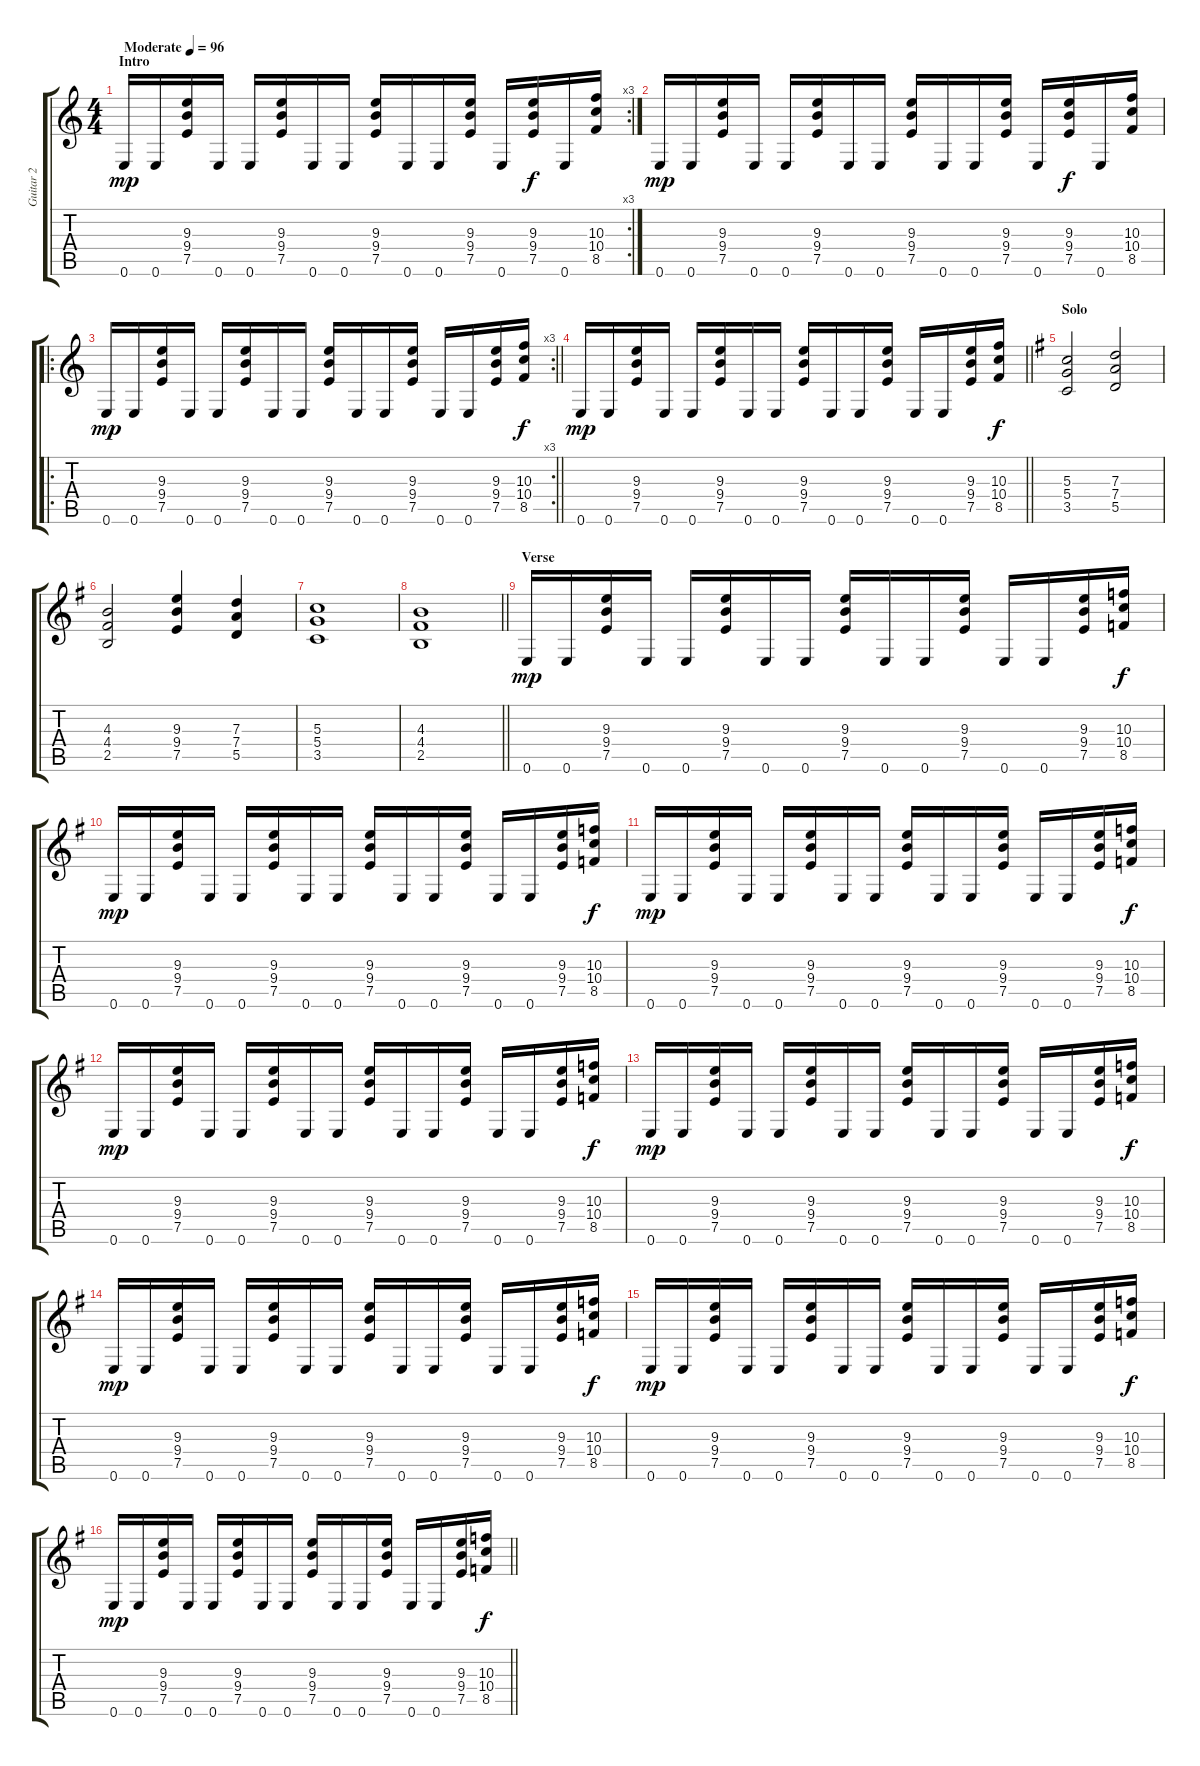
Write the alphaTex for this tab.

\track ("Guitar 2" "Guitar 2") {instrument distortionguitar}
\staff {score tabs}
\tuning (E4 B3 G3 D3 A2 E2) {hide}
\rc 3
\ts (4 4)
\section ("" "Intro")
\tempo (96 "Moderate")
\clef g2
\ks c
0.6.16{dy mp instrument distortionguitar} 0.6.16 (9.3 9.4 7.5).16 0.6.16 0.6.16 (9.3 9.4 7.5).16 0.6.16 0.6.16 (9.3 9.4 7.5).16 0.6.16 0.6.16 (9.3 9.4 7.5).16 0.6.16 (9.3 9.4 7.5).16{dy f} 0.6.16 (10.3 10.4 8.5).16 |
0.6.16{dy mp} 0.6.16 (9.3 9.4 7.5).16 0.6.16 0.6.16 (9.3 9.4 7.5).16 0.6.16 0.6.16 (9.3 9.4 7.5).16 0.6.16 0.6.16 (9.3 9.4 7.5).16 0.6.16 (9.3 9.4 7.5).16{dy f} 0.6.16 (10.3 10.4 8.5).16 |
\ro
\rc 3
\barLineRight lightlight
0.6.16{dy mp} 0.6.16 (9.3 9.4 7.5).16 0.6.16 0.6.16 (9.3 9.4 7.5).16 0.6.16 0.6.16 (9.3 9.4 7.5).16 0.6.16 0.6.16 (9.3 9.4 7.5).16 0.6.16 0.6.16 (9.3 9.4 7.5).16 (10.3 10.4 8.5).16{dy f} |
\barLineRight lightlight
0.6.16{dy mp} 0.6.16 (9.3 9.4 7.5).16 0.6.16 0.6.16 (9.3 9.4 7.5).16 0.6.16 0.6.16 (9.3 9.4 7.5).16 0.6.16 0.6.16 (9.3 9.4 7.5).16 0.6.16 0.6.16 (9.3 9.4 7.5).16 (10.3 10.4 8.5).16{dy f} |
\section ("" "Solo")
\ks g
(5.3 5.4 3.5).2 (7.3 7.4 5.5).2 |
(4.3 4.4 2.5).2 (9.3 9.4 7.5).4 (7.3 7.4 5.5).4 |
(5.3 5.4 3.5).1 |
\barLineRight lightlight
(4.3 4.4 2.5).1 |
\section ("" "Verse")
0.6.16{dy mp} 0.6.16 (9.3 9.4 7.5).16 0.6.16 0.6.16 (9.3 9.4 7.5).16 0.6.16 0.6.16 (9.3 9.4 7.5).16 0.6.16 0.6.16 (9.3 9.4 7.5).16 0.6.16 0.6.16 (9.3 9.4 7.5).16 (10.3 10.4 8.5).16{dy f} |
0.6.16{dy mp} 0.6.16 (9.3 9.4 7.5).16 0.6.16 0.6.16 (9.3 9.4 7.5).16 0.6.16 0.6.16 (9.3 9.4 7.5).16 0.6.16 0.6.16 (9.3 9.4 7.5).16 0.6.16 0.6.16 (9.3 9.4 7.5).16 (10.3 10.4 8.5).16{dy f} |
0.6.16{dy mp} 0.6.16 (9.3 9.4 7.5).16 0.6.16 0.6.16 (9.3 9.4 7.5).16 0.6.16 0.6.16 (9.3 9.4 7.5).16 0.6.16 0.6.16 (9.3 9.4 7.5).16 0.6.16 0.6.16 (9.3 9.4 7.5).16 (10.3 10.4 8.5).16{dy f} |
0.6.16{dy mp} 0.6.16 (9.3 9.4 7.5).16 0.6.16 0.6.16 (9.3 9.4 7.5).16 0.6.16 0.6.16 (9.3 9.4 7.5).16 0.6.16 0.6.16 (9.3 9.4 7.5).16 0.6.16 0.6.16 (9.3 9.4 7.5).16 (10.3 10.4 8.5).16{dy f} |
0.6.16{dy mp} 0.6.16 (9.3 9.4 7.5).16 0.6.16 0.6.16 (9.3 9.4 7.5).16 0.6.16 0.6.16 (9.3 9.4 7.5).16 0.6.16 0.6.16 (9.3 9.4 7.5).16 0.6.16 0.6.16 (9.3 9.4 7.5).16 (10.3 10.4 8.5).16{dy f} |
0.6.16{dy mp} 0.6.16 (9.3 9.4 7.5).16 0.6.16 0.6.16 (9.3 9.4 7.5).16 0.6.16 0.6.16 (9.3 9.4 7.5).16 0.6.16 0.6.16 (9.3 9.4 7.5).16 0.6.16 0.6.16 (9.3 9.4 7.5).16 (10.3 10.4 8.5).16{dy f} |
0.6.16{dy mp} 0.6.16 (9.3 9.4 7.5).16 0.6.16 0.6.16 (9.3 9.4 7.5).16 0.6.16 0.6.16 (9.3 9.4 7.5).16 0.6.16 0.6.16 (9.3 9.4 7.5).16 0.6.16 0.6.16 (9.3 9.4 7.5).16 (10.3 10.4 8.5).16{dy f} |
\barLineRight lightlight
0.6.16{dy mp} 0.6.16 (9.3 9.4 7.5).16 0.6.16 0.6.16 (9.3 9.4 7.5).16 0.6.16 0.6.16 (9.3 9.4 7.5).16 0.6.16 0.6.16 (9.3 9.4 7.5).16 0.6.16 0.6.16 (9.3 9.4 7.5).16 (10.3 10.4 8.5).16{dy f}
